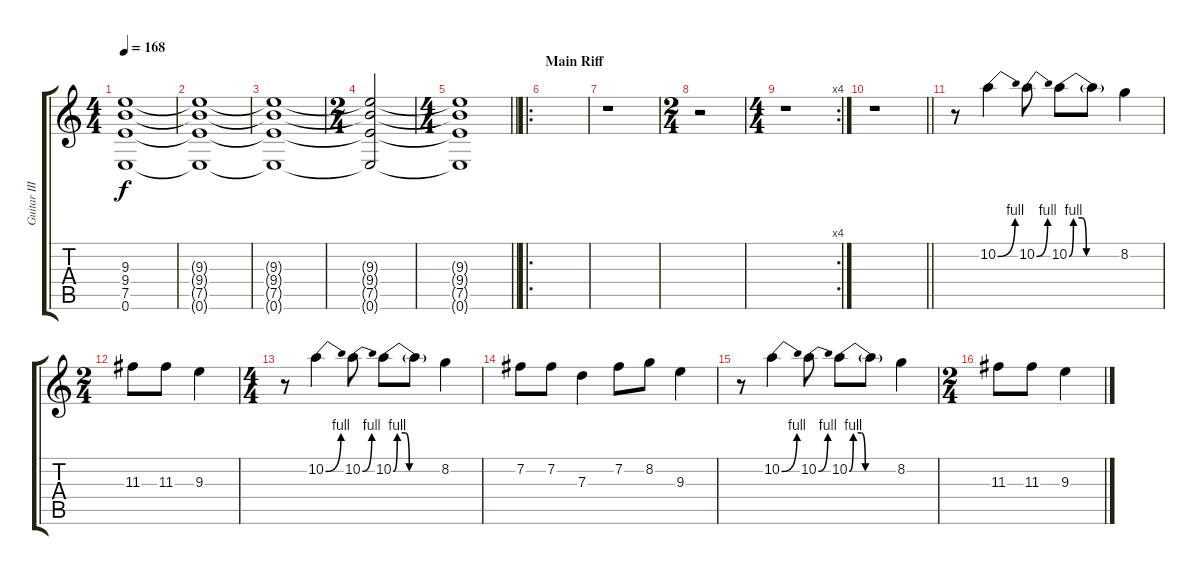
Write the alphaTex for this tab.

\track ("Guitar III" "Guitar III") {instrument overdrivenguitar}
\staff {score tabs}
\tuning (E4 B3 G3 D3 A2 E2) {hide}
\ts (4 4)
\tempo 168
\clef g2
\ks c
(9.3{t} 9.4{t} 7.5{t} 0.6{t}).1{dy f} |
(9.3{t} 9.4{t} 7.5{t} 0.6{t}).1{volume 0} |
(9.3{t} 9.4{t} 7.5{t} 0.6{t}).1 |
\ts (2 4)
(9.3{t} 9.4{t} 7.5{t} 0.6{t}).2{volume 0} |
\ts (4 4)
\barLineRight lightlight
(9.3{t} 9.4{t} 7.5{t} 0.6{t}).1 |
\ro
\section ("" "Main Riff")
|
r.1 |
\ts (2 4)
r.2 |
\rc 4
\ts (4 4)
r.1 |
\barLineRight lightlight
r.1 |
r.8{volume 15} 10.2{be (bend 0 0 60 4)}.4 10.2{be (bend 0 0 60 4)}.8 10.2{be (custom 0 0 5 4 15 4 20 0 60 0)}.8 10.2{t}.8 8.2.4 |
\ts (2 4)
11.3.8 11.3.8 9.3.4 |
\ts (4 4)
r.8 10.2{be (bend 0 0 60 4)}.4 10.2{be (bend 0 0 60 4)}.8 10.2{be (custom 0 0 5 4 15 4 20 0 60 0)}.8 10.2{t}.8 8.2.4 |
7.2.8 7.2.8 7.3.4 7.2.8 8.2.8 9.3.4 |
r.8 10.2{be (bend 0 0 60 4)}.4 10.2{be (bend 0 0 60 4)}.8 10.2{be (custom 0 0 5 4 15 4 20 0 60 0)}.8 10.2{t}.8 8.2.4 |
\ts (2 4)
11.3.8 11.3.8 9.3.4
